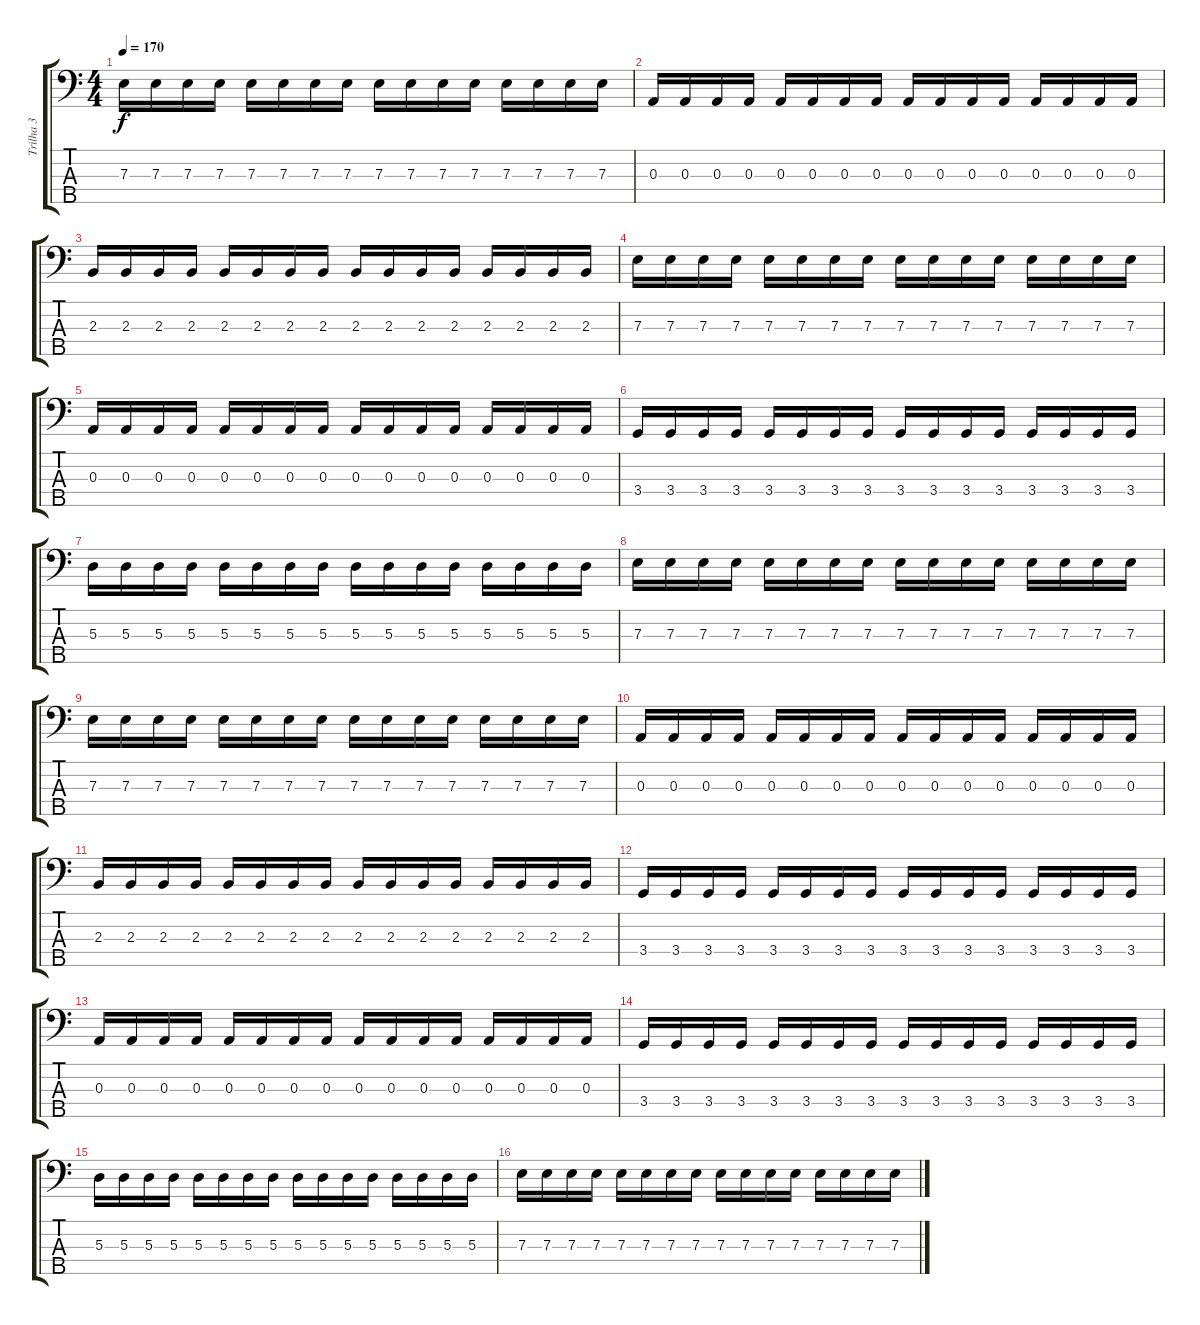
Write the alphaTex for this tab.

\track ("Trilha 3" "Trilha 3") {instrument electricbassfinger}
\staff {score tabs}
\tuning (G2 D2 A1 E1 B0) {hide}
\ts (4 4)
\tempo 170
\clef f4
\ks c
7.3.16{dy f} 7.3.16 7.3.16 7.3.16 7.3.16 7.3.16 7.3.16 7.3.16 7.3.16 7.3.16 7.3.16 7.3.16 7.3.16 7.3.16 7.3.16 7.3.16 |
0.3.16 0.3.16 0.3.16 0.3.16 0.3.16 0.3.16 0.3.16 0.3.16 0.3.16 0.3.16 0.3.16 0.3.16 0.3.16 0.3.16 0.3.16 0.3.16 |
2.3.16 2.3.16 2.3.16 2.3.16 2.3.16 2.3.16 2.3.16 2.3.16 2.3.16 2.3.16 2.3.16 2.3.16 2.3.16 2.3.16 2.3.16 2.3.16 |
7.3.16 7.3.16 7.3.16 7.3.16 7.3.16 7.3.16 7.3.16 7.3.16 7.3.16 7.3.16 7.3.16 7.3.16 7.3.16 7.3.16 7.3.16 7.3.16 |
0.3.16 0.3.16 0.3.16 0.3.16 0.3.16 0.3.16 0.3.16 0.3.16 0.3.16 0.3.16 0.3.16 0.3.16 0.3.16 0.3.16 0.3.16 0.3.16 |
3.4.16 3.4.16 3.4.16 3.4.16 3.4.16 3.4.16 3.4.16 3.4.16 3.4.16 3.4.16 3.4.16 3.4.16 3.4.16 3.4.16 3.4.16 3.4.16 |
5.3.16 5.3.16 5.3.16 5.3.16 5.3.16 5.3.16 5.3.16 5.3.16 5.3.16 5.3.16 5.3.16 5.3.16 5.3.16 5.3.16 5.3.16 5.3.16 |
7.3.16 7.3.16 7.3.16 7.3.16 7.3.16 7.3.16 7.3.16 7.3.16 7.3.16 7.3.16 7.3.16 7.3.16 7.3.16 7.3.16 7.3.16 7.3.16 |
7.3.16 7.3.16 7.3.16 7.3.16 7.3.16 7.3.16 7.3.16 7.3.16 7.3.16 7.3.16 7.3.16 7.3.16 7.3.16 7.3.16 7.3.16 7.3.16 |
0.3.16 0.3.16 0.3.16 0.3.16 0.3.16 0.3.16 0.3.16 0.3.16 0.3.16 0.3.16 0.3.16 0.3.16 0.3.16 0.3.16 0.3.16 0.3.16 |
2.3.16 2.3.16 2.3.16 2.3.16 2.3.16 2.3.16 2.3.16 2.3.16 2.3.16 2.3.16 2.3.16 2.3.16 2.3.16 2.3.16 2.3.16 2.3.16 |
3.4.16 3.4.16 3.4.16 3.4.16 3.4.16 3.4.16 3.4.16 3.4.16 3.4.16 3.4.16 3.4.16 3.4.16 3.4.16 3.4.16 3.4.16 3.4.16 |
0.3.16 0.3.16 0.3.16 0.3.16 0.3.16 0.3.16 0.3.16 0.3.16 0.3.16 0.3.16 0.3.16 0.3.16 0.3.16 0.3.16 0.3.16 0.3.16 |
3.4.16 3.4.16 3.4.16 3.4.16 3.4.16 3.4.16 3.4.16 3.4.16 3.4.16 3.4.16 3.4.16 3.4.16 3.4.16 3.4.16 3.4.16 3.4.16 |
5.3.16 5.3.16 5.3.16 5.3.16 5.3.16 5.3.16 5.3.16 5.3.16 5.3.16 5.3.16 5.3.16 5.3.16 5.3.16 5.3.16 5.3.16 5.3.16 |
7.3.16 7.3.16 7.3.16 7.3.16 7.3.16 7.3.16 7.3.16 7.3.16 7.3.16 7.3.16 7.3.16 7.3.16 7.3.16 7.3.16 7.3.16 7.3.16
